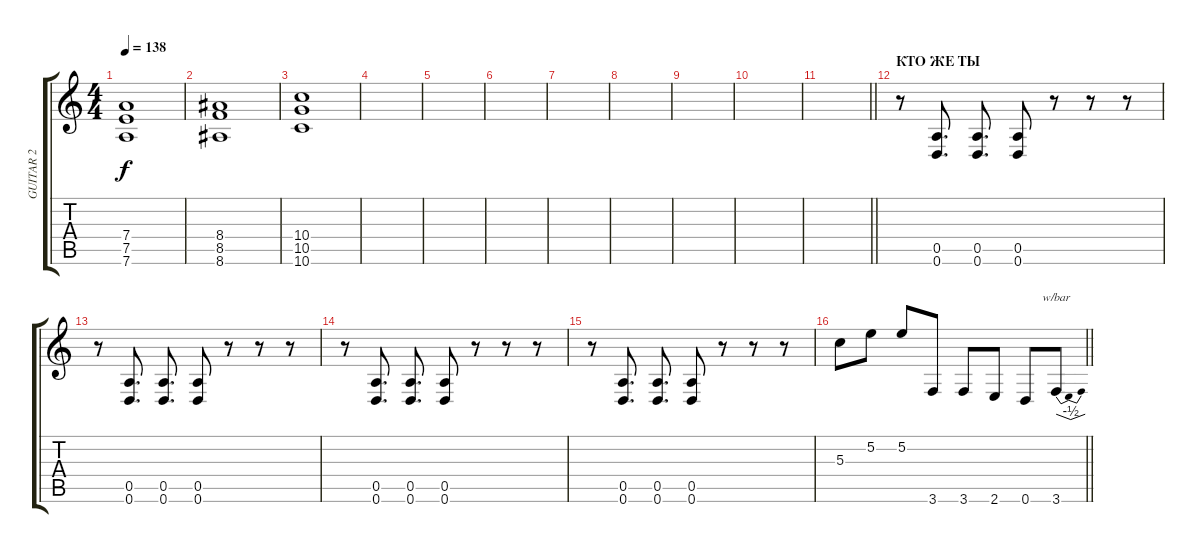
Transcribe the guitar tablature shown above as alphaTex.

\track ("GUITAR 2" "GUITAR 2") {instrument overdrivenguitar}
\staff {score tabs}
\tuning (E4 B3 G3 D3 A2 D2) {hide}
\ts (4 4)
\tempo 138
\clef g2
\ks c
(7.4{t} 7.5{t} 7.6{t}).1{dy f} |
(8.4 8.5 8.6).1 |
(10.4 10.5 10.6).1 |
|
|
|
|
|
|
|
\barLineRight lightlight
|
\section ("" "КТО ЖЕ ТЫ")
r.8 (0.5 0.6).8{d} (0.5 0.6).8{d} (0.5 0.6).8 r.8 r.8 r.8 |
r.8 (0.5 0.6).8{d} (0.5 0.6).8{d} (0.5 0.6).8 r.8 r.8 r.8 |
r.8 (0.5 0.6).8{d} (0.5 0.6).8{d} (0.5 0.6).8 r.8 r.8 r.8 |
r.8 (0.5 0.6).8{d} (0.5 0.6).8{d} (0.5 0.6).8 r.8 r.8 r.8 |
\barLineRight lightlight
5.3.8 5.2.8 5.2.8 3.6.8 3.6.8 2.6.8 0.6.8 3.6.8{tbe (dip default 0 0 30 -2 60 0)}
